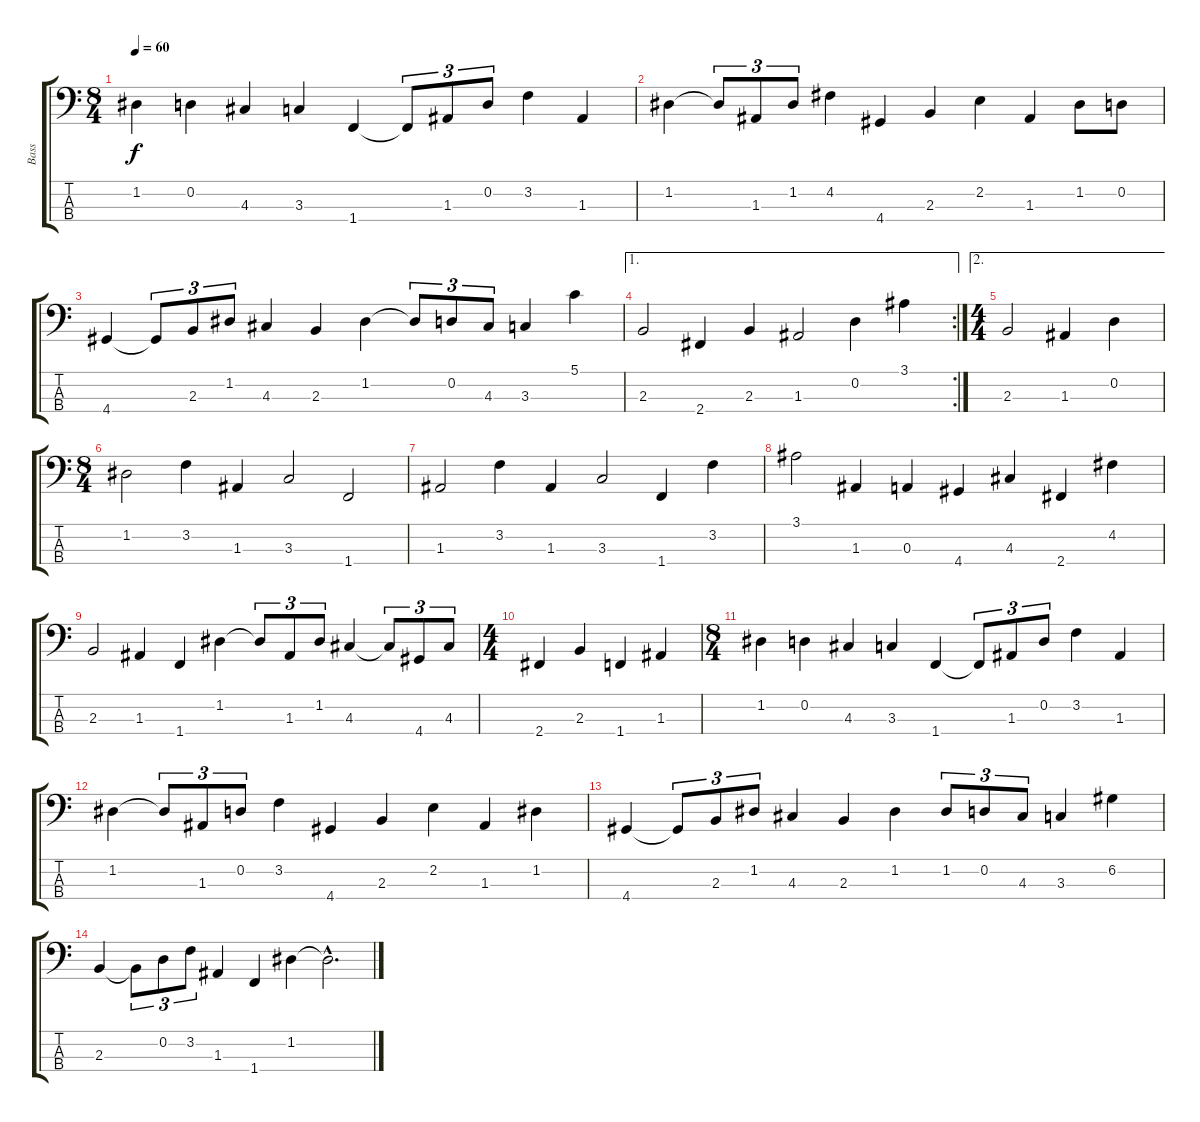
\track ("Bass" "Bass") {instrument acousticbass}
\staff {score tabs}
\tuning (G2 D2 A1 E1) {hide}
\ts (8 4)
\tempo 60
\clef f4
\ks c
1.2.4{dy f instrument acousticbass} 0.2.4 4.3.4 3.3.4 1.4.4 1.4{t}.8{tu (3 2)} 1.3.8{tu (3 2)} 0.2.8{tu (3 2)} 3.2.4 1.3.4 |
1.2.4 1.2{t}.8{tu (3 2)} 1.3.8{tu (3 2)} 1.2.8{tu (3 2)} 4.2.4 4.4.4 2.3.4 2.2.4 1.3.4 1.2.8 0.2.8 |
4.4.4 4.4{t}.8{tu (3 2)} 2.3.8{tu (3 2)} 1.2.8{tu (3 2)} 4.3.4 2.3.4 1.2.4 1.2{t}.8{tu (3 2)} 0.2.8{tu (3 2)} 4.3.8{tu (3 2)} 3.3.4 5.1.4 |
\ae 1
\rc 2
2.3.2 2.4.4 2.3.4 1.3.2 0.2.4 3.1.4 |
\ae 2
\ts (4 4)
2.3.2 1.3.4 0.2.4 |
\ts (8 4)
1.2.2 3.2.4 1.3.4 3.3.2 1.4.2 |
1.3.2 3.2.4 1.3.4 3.3.2 1.4.4 3.2.4 |
3.1.2 1.3.4 0.3.4 4.4.4 4.3.4 2.4.4 4.2.4 |
2.3.2 1.3.4 1.4.4 1.2.4 1.2{t}.8{tu (3 2)} 1.3.8{tu (3 2)} 1.2.8{tu (3 2)} 4.3.4 4.3{t}.8{tu (3 2)} 4.4.8{tu (3 2)} 4.3.8{tu (3 2)} |
\ts (4 4)
2.4.4 2.3.4 1.4.4 1.3.4 |
\ts (8 4)
1.2.4 0.2.4 4.3.4 3.3.4 1.4.4 1.4{t}.8{tu (3 2)} 1.3.8{tu (3 2)} 0.2.8{tu (3 2)} 3.2.4 1.3.4 |
1.2.4 1.2{t}.8{tu (3 2)} 1.3.8{tu (3 2)} 0.2.8{tu (3 2)} 3.2.4 4.4.4 2.3.4 2.2.4 1.3.4 1.2.4 |
4.4.4 4.4{t}.8{tu (3 2)} 2.3.8{tu (3 2)} 1.2.8{tu (3 2)} 4.3.4 2.3.4 1.2.4 1.2.8{tu (3 2)} 0.2.8{tu (3 2)} 4.3.8{tu (3 2)} 3.3.4 6.2.4 |
2.3.4 2.3{t}.8{tu (3 2)} 0.2.8{tu (3 2)} 3.2.8{tu (3 2)} 1.3.4 1.4.4 1.2.4 1.2{hac t}.2{d}
